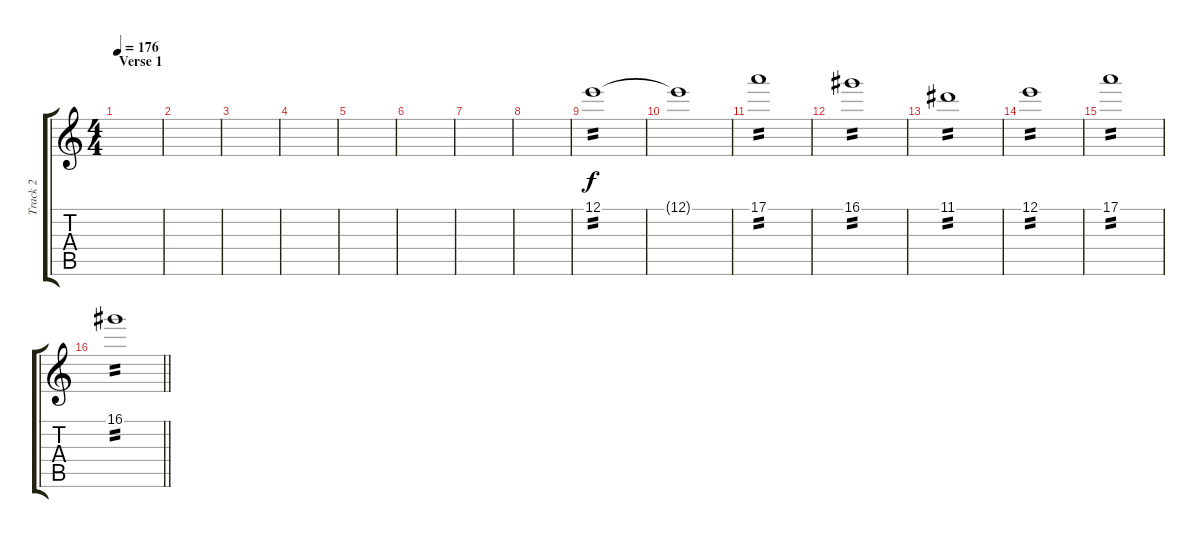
\track ("Track 2" "Track 2") {instrument overdrivenguitar}
\staff {score tabs}
\tuning (E4 B3 G3 D3 A2 E2) {hide}
\ts (4 4)
\section ("" "Verse 1")
\tempo 176
\clef g2
\ks c
|
|
|
|
|
|
|
|
12.1.1{tp 2 instrument electricguitarjazz} |
12.1{t}.1 |
17.1.1{tp 2} |
16.1.1{tp 2} |
11.1.1{tp 2} |
12.1.1{tp 2} |
17.1.1{tp 2} |
\barLineRight lightlight
16.1.1{tp 2}
